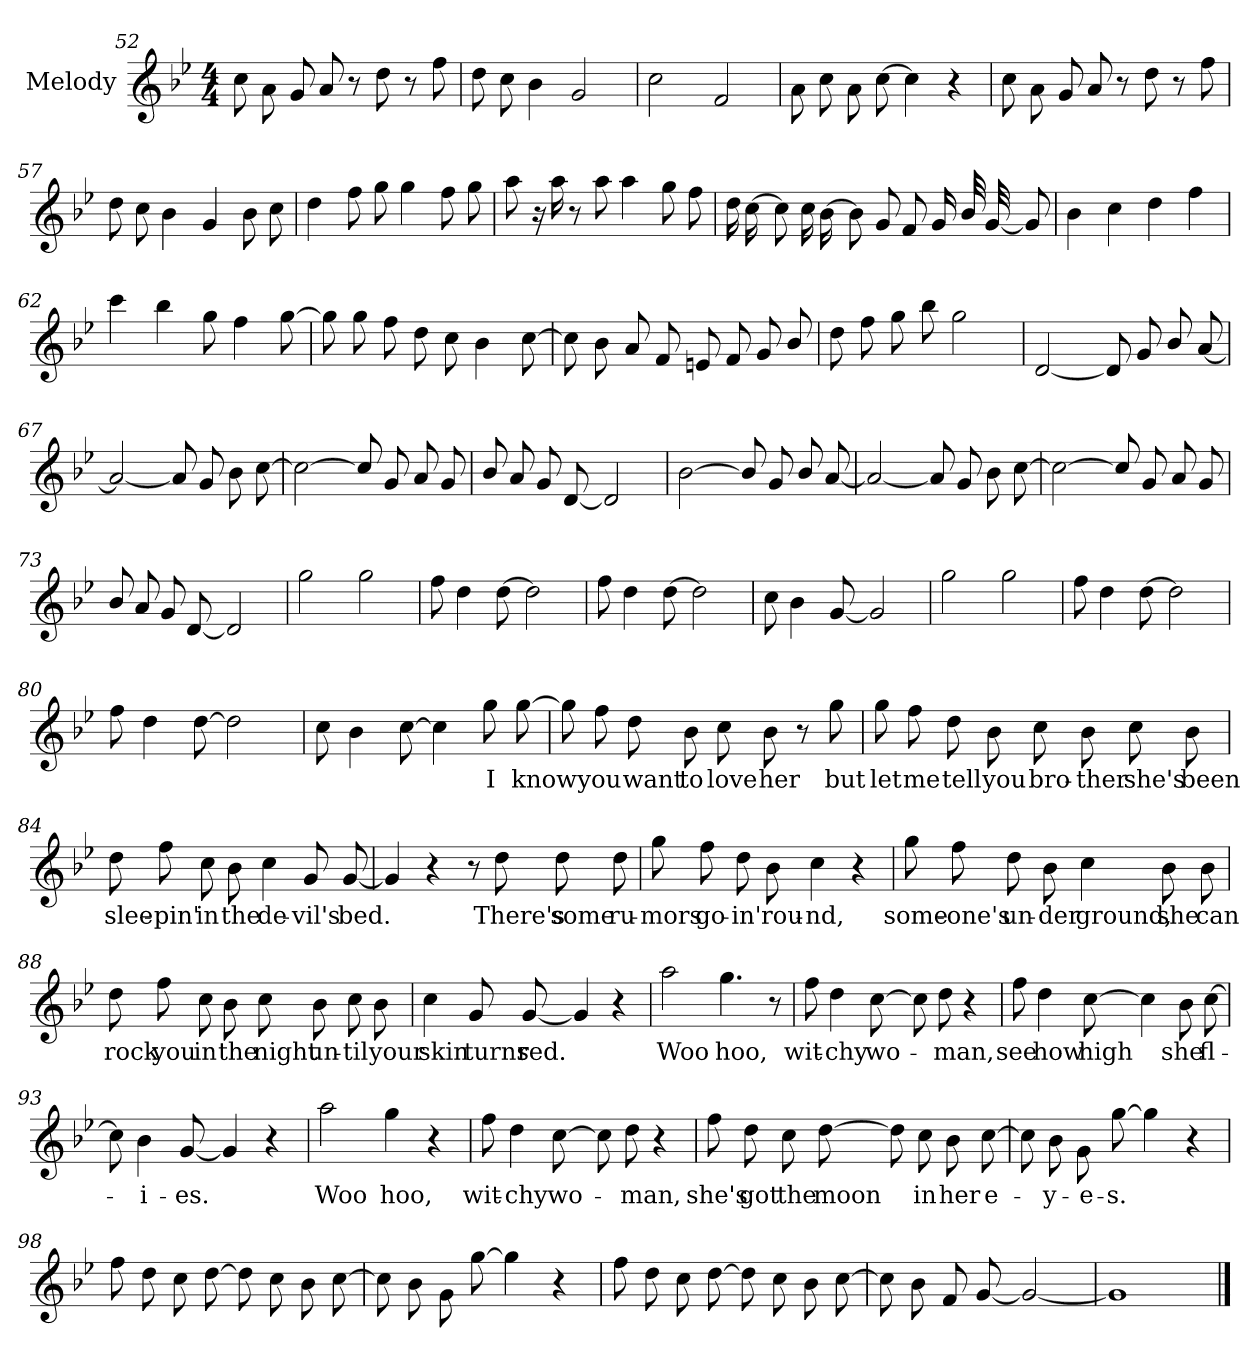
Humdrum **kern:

**kern	**text
*part1	*part1
*staff1	*staff1
*I"Melody	*
!!LO:LB:g=z
*clefG2	*
*k[b-e-]	*
*M4/4	*
=52	=52
8cc\L	.
8a\	.
8g/L	.
8a/	.
8r	.
8dd\	.
8r	.
8ff\	.
=53	=53
8dd\L	.
8cc\	.
4b-\	.
2g/	.
=54	=54
2cc\	.
2f/	.
=55	=55
8a\L	.
8cc\	.
8a\L	.
[>8cc\	.
4cc\]	.
4r	.
=56	=56
8cc\L	.
8a\	.
8g/L	.
8a/	.
8r	.
8dd\	.
8r	.
8ff\	.
!!LO:LB:g=z
=57	=57
8dd\L	.
8cc\	.
4b-\	.
4g/	.
8b-\L	.
8cc\	.
=58	=58
4dd\	.
8ff\L	.
8gg\	.
4gg\	.
8ff\L	.
8gg\	.
=59	=59
8aa\	.
16r	.
16aa\	.
8r	.
8aa\	.
4aa\	.
8gg\L	.
8ff\	.
=60	=60
16dd\LL	.
[>16cc\J	.
8cc\]	.
16cc\LL	.
[>16b-\J	.
8b-\]	.
8g/L	.
8f/	.
16g/LL	.
32b-/JL	.
[<32g/JJ	.
8g/]	.
!!LO:LB:g=z
=61	=61
4b-\	.
4cc\	.
4dd\	.
4ff\	.
=62	=62
4ccc\	.
4bb-\	.
8gg\	.
4ff\	.
[>8gg\	.
=63	=63
8gg\L]	.
8gg\	.
8ff\L	.
8dd\	.
8cc\	.
4b-\	.
[>8cc\	.
=64	=64
8cc\L]	.
8b-\	.
8a/L	.
8f/	.
8en/L	.
8f/	.
8g/L	.
8b-/	.
=65	=65
8dd\L	.
8ff\	.
8gg\L	.
8bb-\	.
2gg\	.
!!LO:LB:g=z
=66	=66
[<2d/	.
8d/L]	.
8g/	.
8b-/L	.
[<8a/	.
=67	=67
2a/_<	.
8a/L]	.
8g/	.
8b-\L	.
[>8cc\	.
=68	=68
2cc\_>	.
8cc/L]	.
8g/	.
8a/L	.
8g/	.
=69	=69
8b-/L	.
8a/	.
8g/L	.
[<8d/	.
2d/]	.
=70	=70
[>2b-\	.
8b-/L]	.
8g/	.
8b-/L	.
[<8a/	.
!!LO:LB:g=z
=71	=71
2a/_<	.
8a/L]	.
8g/	.
8b-\L	.
[>8cc\	.
=72	=72
2cc\_>	.
8cc/L]	.
8g/	.
8a/L	.
8g/	.
=73	=73
8b-/L	.
8a/	.
8g/L	.
[<8d/	.
2d/]	.
=74	=74
2gg\	.
2gg\	.
=75	=75
8ff\	.
4dd\	.
[>8dd\	.
2dd\]	.
!!LO:LB:g=z
=76	=76
8ff\	.
4dd\	.
[>8dd\	.
2dd\]	.
=77	=77
8cc\	.
4b-\	.
[<8g/	.
2g/]	.
=78	=78
2gg\	.
2gg\	.
=79	=79
8ff\	.
4dd\	.
[>8dd\	.
2dd\]	.
=80	=80
8ff\	.
4dd\	.
[>8dd\	.
2dd\]	.
!!LO:LB:g=z
=81	=81
8cc\	.
4b-\	.
[>8cc\	.
4cc\]	.
8gg\L	I
[>8gg\	know
=82	=82
8gg\L]	.
8ff\	you
8dd\L	want
8b-\	to
8cc\L	love
8b-\	her
8r	.
8gg\	but
=83	=83
8gg\L	let
8ff\	me
8dd\L	tell
8b-\	you
8cc\L	bro-
8b-\	ther
8cc\L	she's
8b-\	been
!!LO:PB:g=z
=84	=84
8dd\L	slee-
8ff\	pin'
8cc\L	in
8b-\	the
4cc\	de-
8g/L	vil's
[<8g/	bed.
=85	=85
4g/]	.
4r	.
8r	.
8dd\	There's
8dd\L	some
8dd\	ru-
=86	=86
8gg\L	mors
8ff\	go-
8dd\L	in'
8b-\	rou-
4cc\	nd,
4r	.
!!LO:LB:g=z
=87	=87
8gg\L	some-
8ff\	one's
8dd\L	un-
8b-\	der
4cc\	ground,
8b-\L	she
8b-\	can
=88	=88
8dd\L	rock
8ff\	you
8cc\L	in
8b-\	the
8cc\L	night
8b-\	un-
8cc\L	til
8b-\	your
=89	=89
4cc\	skin
8g/L	turns
[<8g/	red.
4g/]	.
4r	.
!!LO:LB:g=z
=90	=90
2aa\	Woo
4.gg\	hoo,
8r	.
=91	=91
8ff\	wit-
4dd\	chy
[>8cc\	wo-
8cc\L]	.
8dd\	man,
4r	.
=92	=92
8ff\	see
4dd\	how
[>8cc\	high
4cc\]	.
8b-\L	she
[>8cc\	fl-
=93	=93
8cc\]	.
4b-\	i-
[<8g/	es.
4g/]	.
4r	.
=94	=94
2aa\	Woo
4gg\	hoo,
4r	.
!!LO:LB:g=z
=95	=95
8ff\	wit-
4dd\	chy
[>8cc\	wo-
8cc\L]	.
8dd\	man,
4r	.
=96	=96
8ff\L	she's
8dd\	got
8cc\L	the
[>8dd\	moon
8dd\L]	.
8cc\	in
8b-\L	her
[>8cc\	e-
=97	=97
8cc\L]	.
8b-\	y-
8g\L	e-
[>8gg\	s.
4gg\]	.
4r	.
=98	=98
8ff\L	.
8dd\	.
8cc\L	.
[>8dd\	.
8dd\L]	.
8cc\	.
8b-\L	.
[>8cc\	.
!!LO:LB:g=z
=99	=99
8cc\L]	.
8b-\	.
8g\L	.
[>8gg\	.
4gg\]	.
4r	.
=100	=100
8ff\L	.
8dd\	.
8cc\L	.
[>8dd\	.
8dd\L]	.
8cc\	.
8b-\L	.
[>8cc\	.
=101	=101
8cc\L]	.
8b-\	.
8f/L	.
[<8g/	.
2g/_<	.
=102	=102
1g]	.
==	==
*-	*-
